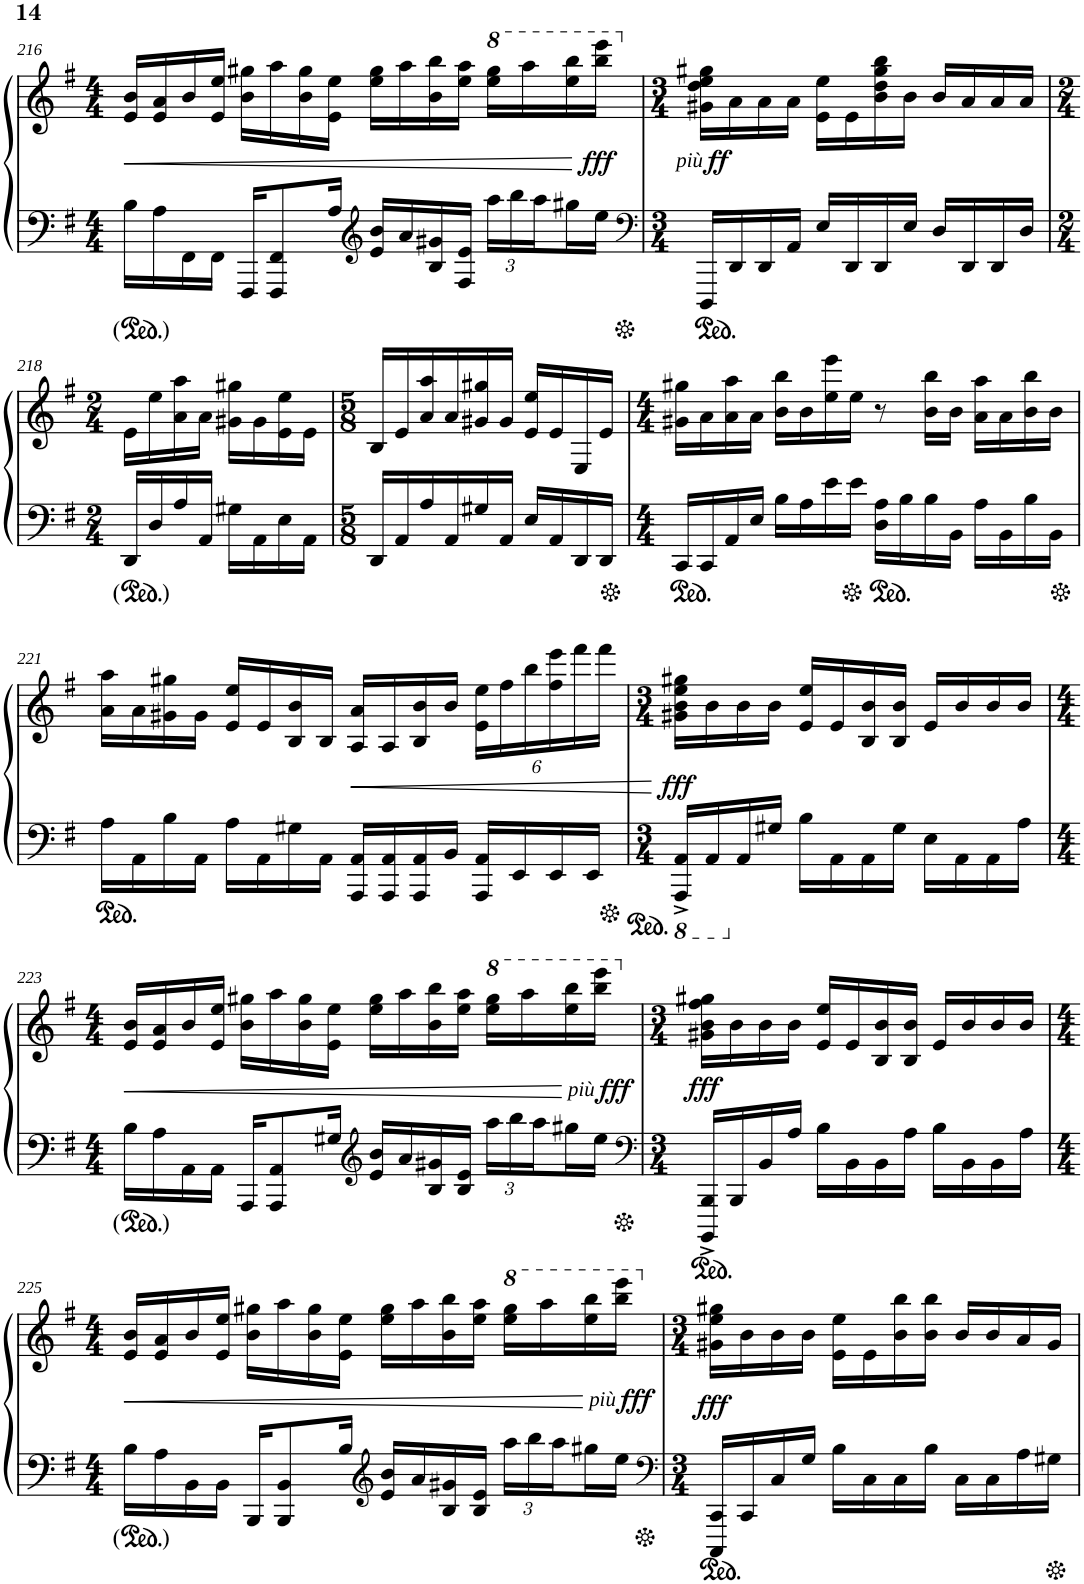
**kern	**kern	**dynam
*part1	*part1	*part1
*staff2	*staff1	*staff1/2
*I"Piano	*	*
*I'Pno.	*	*
!!LO:PB:g=z
*clefF4	*clefG2	*
*k[f#]	*k[f#]	*
*M4/4	*M4/4	*
=216	=216	=216
!	!	!LO:HP:b
16B\LL	16e/ 16b/LL	<
16A\	16e/ 16a/	.
16FF#\	16b/	.
16FF#\JJ	16e/ 16ee/JJ	.
16FFF#/KL	16b\ 16gg#X\LL	.
8FFF#/ 8FF#/	16aa\	.
.	16b\ 16gg#\	.
16A/Jk	16e\ 16ee\JJ	.
*clefG2	*	*
16e/ 16b/LL	16ee\ 16gg#\LL	.
16a/	16aa\	.
16B/ 16g#X/	16b\ 16bb\	.
16F#/ 16e/JJ	16ee\ 16aa\JJ	.
*Xbrackettup	*	*
*	*8va	*
24aa\LL	16eee\ 16ggg#\LL	.
24bb\	.	.
.	16aaa\	.
24aa\	.	.
16gg#X\	16eee\ 16bbb\	.
!	!	!LO:DY:n=1:b
16ee\JJ	16bbb\ 16eeee\JJ	[ fff
=217	=217	=217
*clefF4	*	*
*M3/4	*M3/4	*
*	*X8va	*
!	!	!LO:DY:b
!	!	!LO:DY:n=1:b
16DDD/LL	16g#X\ 16dd\ 16ee\ 16gg#X\LL	other-dynamics ff
16DD/	16a\	.
16DD/	16a\	.
16AA/JJ	16a\JJ	.
16E/LL	16e\ 16ee\LL	.
16DD/	16e\	.
16DD/	16b\ 16dd\ 16gg#\ 16bb\	.
16E/JJ	16b\JJ	.
16D/LL	16b/LL	.
16DD/	16a/	.
16DD/	16a/	.
16D/JJ	16a/JJ	.
!!LO:LB:g=z
=218	=218	=218
*M2/4	*M2/4	*
16DD/LL	16e\LL	.
16D/	16ee\	.
16A/	16a\ 16aa\	.
16AA/JJ	16a\JJ	.
16G#X\LL	16g#X\ 16gg#X\LL	.
16AA\	16g#\	.
16E\	16e\ 16ee\	.
16AA\JJ	16e\JJ	.
=219	=219	=219
*M5/8	*M5/8	*
16DD/LL	16B/LL	.
16AA/	16e/	.
16A/	16a/ 16aa/	.
16AA/	16a/	.
16G#X/	16g#X/ 16gg#X/	.
16AA/JJ	16g#/JJ	.
16E/LL	16e/ 16ee/LL	.
16AA/	16e/	.
16DD/	16E/	.
16DD/JJ	16e/JJ	.
=220	=220	=220
*M4/4	*M4/4	*
16CC/LL	16g#X\ 16gg#X\LL	.
16CC/	16a\	.
16AA/	16a\ 16aa\	.
16E/JJ	16a\JJ	.
16B\LL	16b\ 16bb\LL	.
16A\	16b\	.
16e\	16ee\ 16eee\	.
16e\JJ	16ee\JJ	.
16D\ 16A\LL	8r	.
16B\	.	.
16B\	16b\ 16bb\LL	.
16BB\JJ	16b\JJ	.
16A\LL	16a\ 16aa\LL	.
16BB\	16a\	.
16B\	16b\ 16bb\	.
16BB\JJ	16b\JJ	.
!!LO:LB:g=z
=221	=221	=221
16A\LL	16a\ 16aa\LL	.
16AA\	16a\	.
16B\	16g#X\ 16gg#X\	.
16AA\JJ	16g#\JJ	.
16A\LL	16e/ 16ee/LL	.
16AA\	16e/	.
16G#X\	16B/ 16b/	.
16AA\JJ	16B/JJ	.
!	!	!LO:HP:b
16AAA/ 16AA/LL	16A/ 16a/LL	<
16AAA/ 16AA/	16A/	.
16AAA/ 16AA/	16B/ 16b/	.
16BB/JJ	16b/JJ	.
*	*Xbrackettup	*
16AAA/ 16AA/LL	24e\ 24ee\LL	.
.	24ff#\	.
16EE/	.	.
.	24bb\	.
16EE/	24ff#\ 24eee\	.
.	24fff#\	.
16EE/JJ	.	.
.	24fff#\JJ	.
.	.	[
=222	=222	=222
*M3/4	*M3/4	*
*8ba	*	*
!	!	!LO:DY:b
16AAAA/^ 16AAA/^LL	16g#X\ 16b\ 16ee\ 16gg#X\LL	fff
16AAA/	16b\	.
*X8ba	*	*
16AA/	16b\	.
16G#X/JJ	16b\JJ	.
16B\LL	16e/ 16ee/LL	.
16AA\	16e/	.
16AA\	16B/ 16b/	.
16G#\JJ	16B/ 16b/JJ	.
16E\LL	16e/LL	.
16AA\	16b/	.
16AA\	16b/	.
16A\JJ	16b/JJ	.
!!LO:LB:g=z
=223	=223	=223
*M4/4	*M4/4	*
!	!	!LO:HP:b
16B\LL	16e/ 16b/LL	<
16A\	16e/ 16a/	.
16AA\	16b/	.
16AA\JJ	16e/ 16ee/JJ	.
16AAA/KL	16b\ 16gg#X\LL	.
8AAA/ 8AA/	16aa\	.
.	16b\ 16gg#\	.
16G#X/Jk	16e\ 16ee\JJ	.
*clefG2	*	*
16e/ 16b/LL	16ee\ 16gg#\LL	.
16a/	16aa\	.
16B/ 16g#X/	16b\ 16bb\	.
16B/ 16e/JJ	16ee\ 16aa\JJ	.
*	*8va	*
24aa\LL	16eee\ 16ggg#\LL	.
24bb\	.	.
.	16aaa\	.
24aa\	.	.
16gg#X\	16eee\ 16bbb\	.
!	!	!LO:DY:n=1:b
!	!	!LO:DY:n=2:b
16ee\JJ	16bbb\ 16eeee\JJ	[ other-dynamics fff
=224	=224	=224
*clefF4	*	*
*M3/4	*M3/4	*
*	*X8va	*
!	!	!LO:DY:b
16BBBB/^ 16BBB/^LL	16g#X\ 16b\ 16ff#\ 16gg#X\LL	fff
16BBB/	16b\	.
16BB/	16b\	.
16A/JJ	16b\JJ	.
16B\LL	16e/ 16ee/LL	.
16BB\	16e/	.
16BB\	16B/ 16b/	.
16A\JJ	16B/ 16b/JJ	.
16B\LL	16e/LL	.
16BB\	16b/	.
16BB\	16b/	.
16A\JJ	16b/JJ	.
!!LO:LB:g=z
=225	=225	=225
*M4/4	*M4/4	*
!	!	!LO:HP:b
16B\LL	16e/ 16b/LL	<
16A\	16e/ 16a/	.
16BB\	16b/	.
16BB\JJ	16e/ 16ee/JJ	.
16BBB/KL	16b\ 16gg#X\LL	.
8BBB/ 8BB/	16aa\	.
.	16b\ 16gg#\	.
16B/Jk	16e\ 16ee\JJ	.
*clefG2	*	*
16e/ 16b/LL	16ee\ 16gg#\LL	.
16a/	16aa\	.
16B/ 16g#X/	16b\ 16bb\	.
16B/ 16e/JJ	16ee\ 16aa\JJ	.
*	*8va	*
24aa\LL	16eee\ 16ggg#\LL	.
24bb\	.	.
.	16aaa\	.
24aa\	.	.
16gg#X\	16eee\ 16bbb\	.
!	!	!LO:DY:n=1:b
!	!	!LO:DY:n=2:b
16ee\JJ	16bbb\ 16eeee\JJ	[ other-dynamics fff
=226	=226	=226
*clefF4	*	*
*M3/4	*M3/4	*
*	*X8va	*
!	!	!LO:DY:b
16CCC/ 16CC/LL	16g#X\ 16ee\ 16gg#X\LL	fff
16CC/	16b\	.
16C/	16b\	.
16G/JJ	16b\JJ	.
16B\LL	16e\ 16ee\LL	.
16C\	16e\	.
16C\	16b\ 16bb\	.
16B\JJ	16b\ 16bb\JJ	.
16C\LL	16b/LL	.
16C\	16b/	.
16A\	16a/	.
16G#X\JJ	16g#/JJ	.
=	=	=
*-	*-	*-
